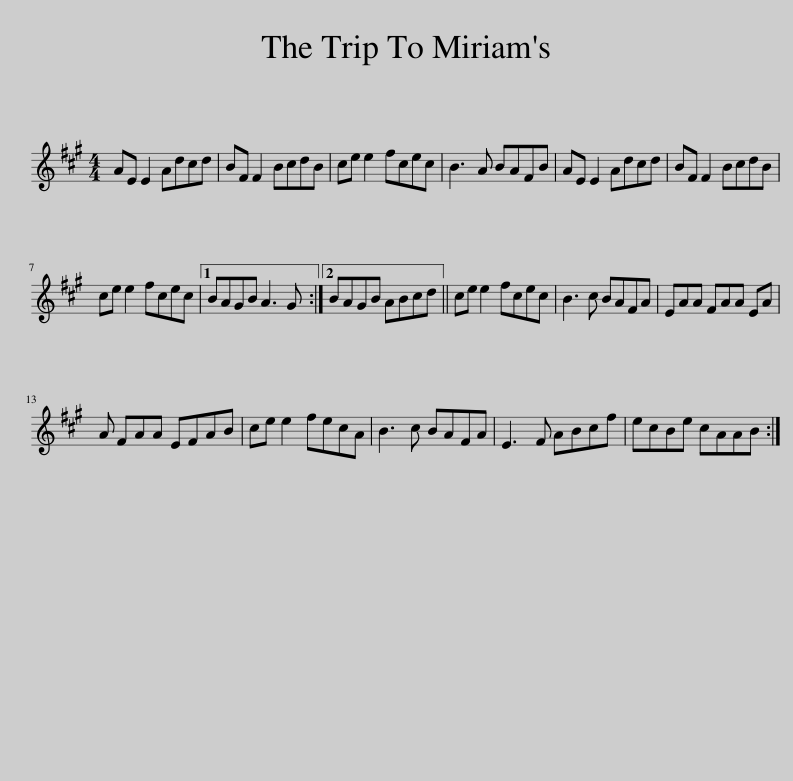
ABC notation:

X:1
L:1/8
M:4/4
I:linebreak $
K:A
V:1 treble
V:1
 AE E2 Adcd | BF F2 BcdB | ce e2 fcec | B3 A BAFB | AE E2 Adcd | %5
 BF F2 BcdB |$ ce e2 fcec |1 BAGB A3 G :|2 BAGB ABcd || ce e2 fcec | %10
 B3 c BAFA | EAA FAA EA |$ A FAA EFAB | ce e2 fecA | B3 c BAFA | %15
 E3 F ABcf | ecBe cAAB :| %17
